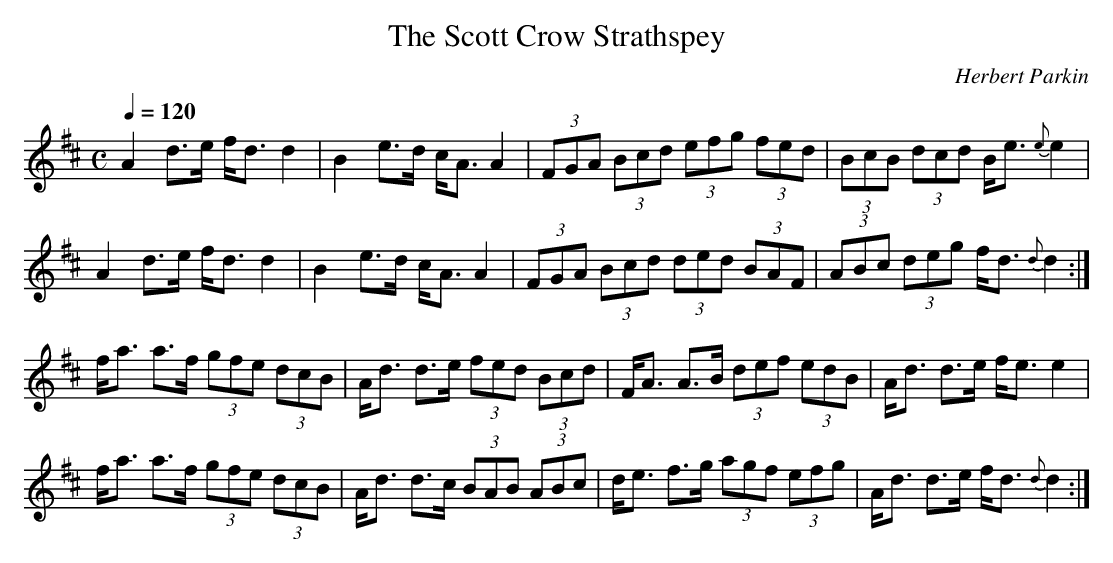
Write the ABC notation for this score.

X:1
T:The Scott Crow Strathspey
C:Herbert Parkin
M:C
L:1/8
Q:1/4=120
K:D
A2  d>e   f<d   d2 |B2  e>d   c<A   A2 |(3FGA (3Bcd (3efg (3fed|(3BcB (3dcd B<e {e}e2 |
A2  d>e   f<d   d2 |B2  e>d   c<A   A2 |(3FGA (3Bcd (3ded (3BAF|(3ABc (3deg f<d {d}d2:|
f<a a>f (3gfe (3dcB|A<d d>e (3fed (3Bcd|  F<A   A>B (3def (3edB|  A<d   d>e f<e    e2 |
f<a a>f (3gfe (3dcB|A<d d>c (3BAB (3ABc|  d<e   f>g (3agf (3efg|  A<d   d>e f<d {d}d2:|
